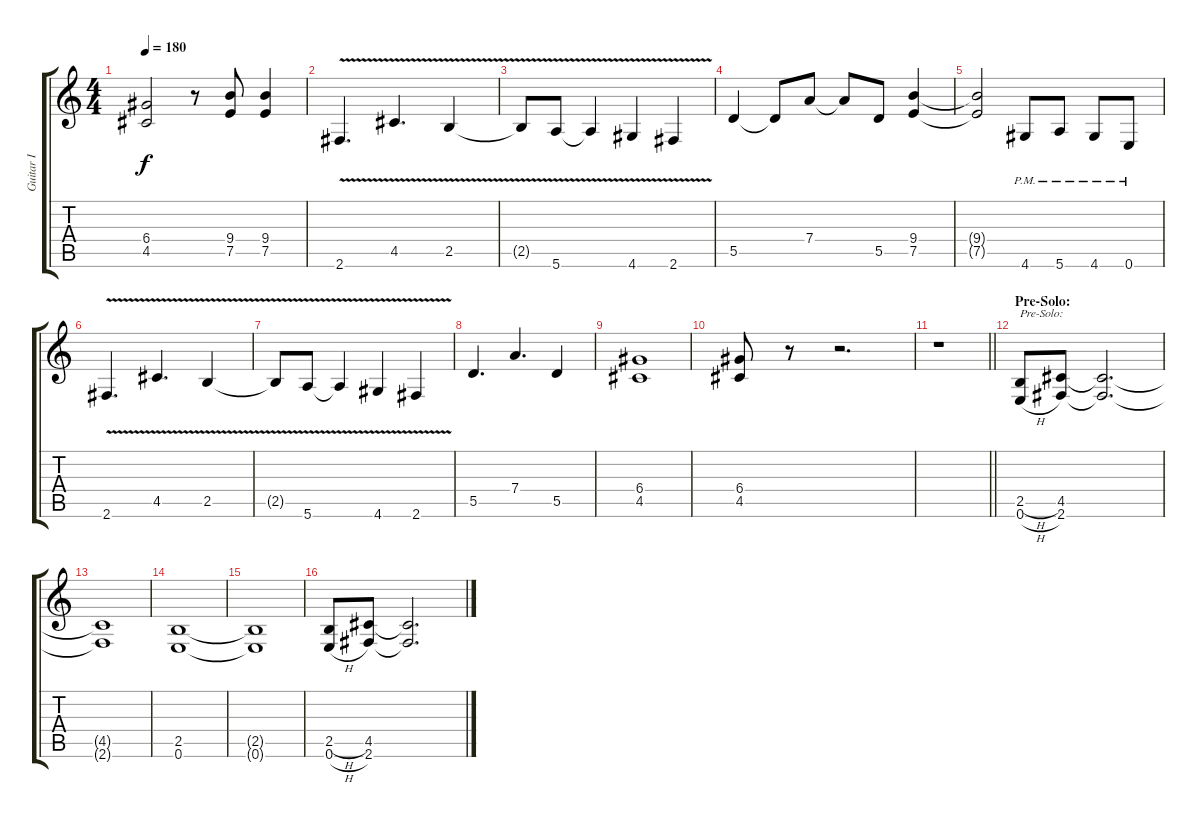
\track ("Guitar I" "Guitar I") {instrument distortionguitar}
\staff {score tabs}
\tuning (E4 B3 G3 D3 A2 E2) {hide}
\ts (4 4)
\tempo 180
\clef g2
\ks c
(6.4{t} 4.5{t}).2{dy f} r.8 (9.4 7.5).8 (9.4 7.5).4 |
2.6{v}.4{d} 4.5{v}.4{d} 2.5{v}.4 |
2.5{t}.8 5.6{v}.8 5.6{t}.4 4.6{v}.4 2.6{v}.4 |
5.5.4 5.5{t}.8 7.4.8 7.4{t}.8 5.5.8 (9.4 7.5).4 |
(9.4{t} 7.5{t}).2 4.6{pm}.8 5.6{pm}.8 4.6{pm}.8 0.6{pm}.8 |
2.6{v}.4{d} 4.5{v}.4{d} 2.5{v}.4 |
2.5{t}.8 5.6{v}.8 5.6{t}.4 4.6{v}.4 2.6{v}.4 |
5.5.4{d} 7.4.4{d} 5.5.4 |
(6.4 4.5).1 |
(6.4 4.5).8 r.8 r.2{d} |
\barLineRight lightlight
r.1 |
\section ("" "Pre-Solo:")
(2.5{h} 0.6{h}).8{txt "Pre-Solo:"} (4.5 2.6).8 (4.5{t} 2.6{t}).2{d} |
(4.5{t} 2.6{t}).1 |
(2.5 0.6).1 |
(2.5{t} 0.6{t}).1 |
(2.5{h} 0.6{h}).8 (4.5 2.6).8 (4.5{t} 2.6{t}).2{d}
